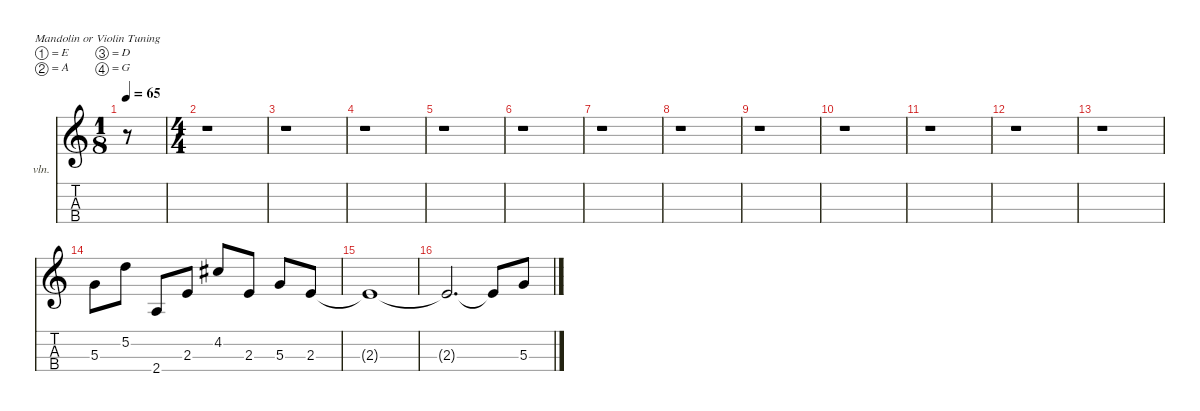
\hideDynamics
\bracketExtendMode nobrackets
\firstSystemTrackNameOrientation horizontal
\otherSystemsTrackNameOrientation horizontal
\track ("Violin" "vln.") {instrument violin}
\staff {score tabs}
\tuning (E5 A4 D4 G3)
\ts (1 8)
\tempo 65
\clef g2
\ks aminor
r.8{dy ff instrument violin beam Down} |
\ts (4 4)
r.1{beam Down} |
r.1{beam Down} |
r.1{beam Down} |
r.1{beam Down} |
r.1{beam Down} |
r.1{beam Down} |
r.1{beam Down} |
r.1{beam Down} |
r.1{beam Down} |
r.1{beam Down} |
r.1{beam Down} |
r.1{beam Down} |
5.3.8{beam Down} 5.2.8{beam Down} 2.4.8{beam Up} 2.3.8{beam Up} 4.2{acc #}.8{beam Up} 2.3.8{beam Up} 5.3.8{beam Up} 2.3.8{beam Up} |
2.3{t}.1{beam Up} |
2.3{t}.2{d beam Up} 2.3{t}.8{beam Up} 5.3.8{beam Up}
